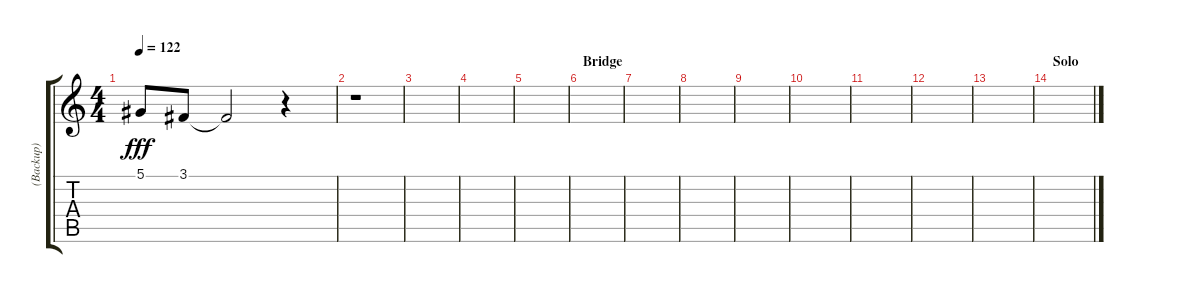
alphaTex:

\track ("(Backup)" "(Backup)") {instrument bassoon}
\staff {score tabs}
\tuning (Eb4 Bb3 Gb3 Db3 Ab2 Eb2) {hide}
\ts (4 4)
\tempo 122
\clef g2
\ks c
5.1.8{dy fff} 3.1.8 3.1{t}.2 r.4 |
r.1 |
|
|
|
\section ("" "Bridge")
|
|
|
|
|
|
|
|
\section ("" "Solo")
